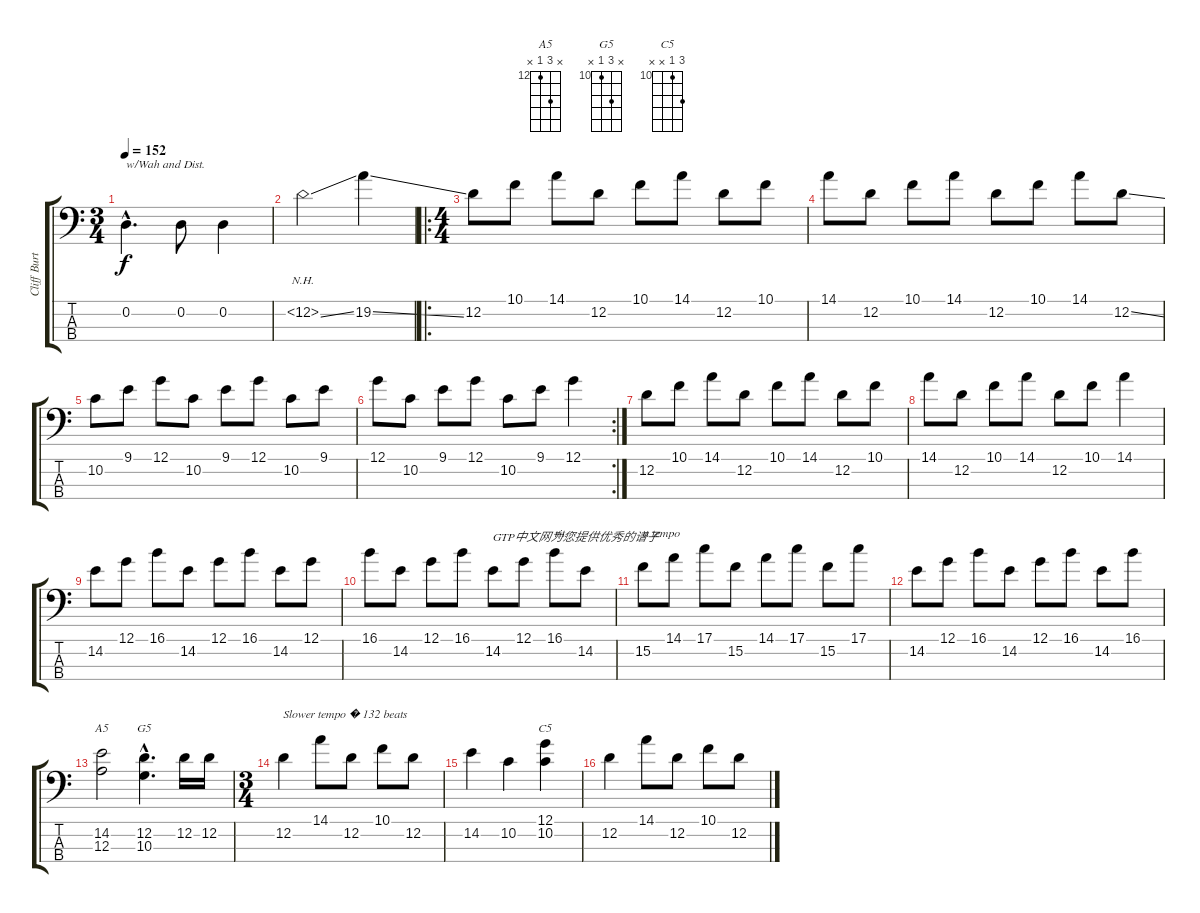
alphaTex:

\track ("Cliff Burton" "Cliff Burt") {instrument electricbasspick}
\staff {score tabs}
\tuning (G2 D2 A1 E1) {hide}
\chord ("A5" x 14 12 x) {firstfret 12}
\chord ("G5" x 12 10 x) {firstfret 10}
\chord ("C5" 12 10 x x) {firstfret 10}
\ts (3 4)
\tempo 152
\clef f4
\ks c
0.2{hac}.4{d txt "w/Wah and Dist." dy f instrument electricbasspick} 0.2.8 0.2.4 |
12.2{nh ss}.2 19.2{ss}.4 |
\ro
\ts (4 4)
12.2.8 10.1.8 14.1.8 12.2.8 10.1.8 14.1.8 12.2.8 10.1.8 |
14.1.8 12.2.8 10.1.8 14.1.8 12.2.8 10.1.8 14.1.8 12.2{ss}.8 |
10.2.8 9.1.8 12.1.8 10.2.8 9.1.8 12.1.8 10.2.8 9.1.8 |
\rc 2
12.1.8 10.2.8 9.1.8 12.1.8 10.2.8 9.1.8 12.1.4 |
12.2.8 10.1.8 14.1.8 12.2.8 10.1.8 14.1.8 12.2.8 10.1.8 |
14.1.8 12.2.8 10.1.8 14.1.8 12.2.8 10.1.8 14.1.4 |
14.2.8 12.1.8 16.1.8 14.2.8 12.1.8 16.1.8 14.2.8 12.1.8 |
16.1.8 14.2.8 12.1.8 16.1.8 14.2.8{txt "GTP中文网为您提供优秀的谱子"} 12.1.8 16.1.8{txt "rit."} 14.2.8 |
15.2.8{txt "a tempo"} 14.1.8 17.1.8 15.2.8 14.1.8 17.1.8 15.2.8 17.1.8 |
14.2.8 12.1.8 16.1.8 14.2.8 12.1.8 16.1.8 14.2.8 16.1.8 |
(14.2 12.3).2{ch "A5"} (12.2{hac} 10.3{hac}).4{d ch "G5"} 12.2.16 12.2.16 |
\ts (3 4)
12.2.4{txt "Slower tempo � 132 beats"} 14.1.8 12.2.8 10.1.8 12.2.8 |
14.2.4 10.2.4 (12.1 10.2).4{ch "C5"} |
12.2.4 14.1.8 12.2.8 10.1.8 12.2.8
